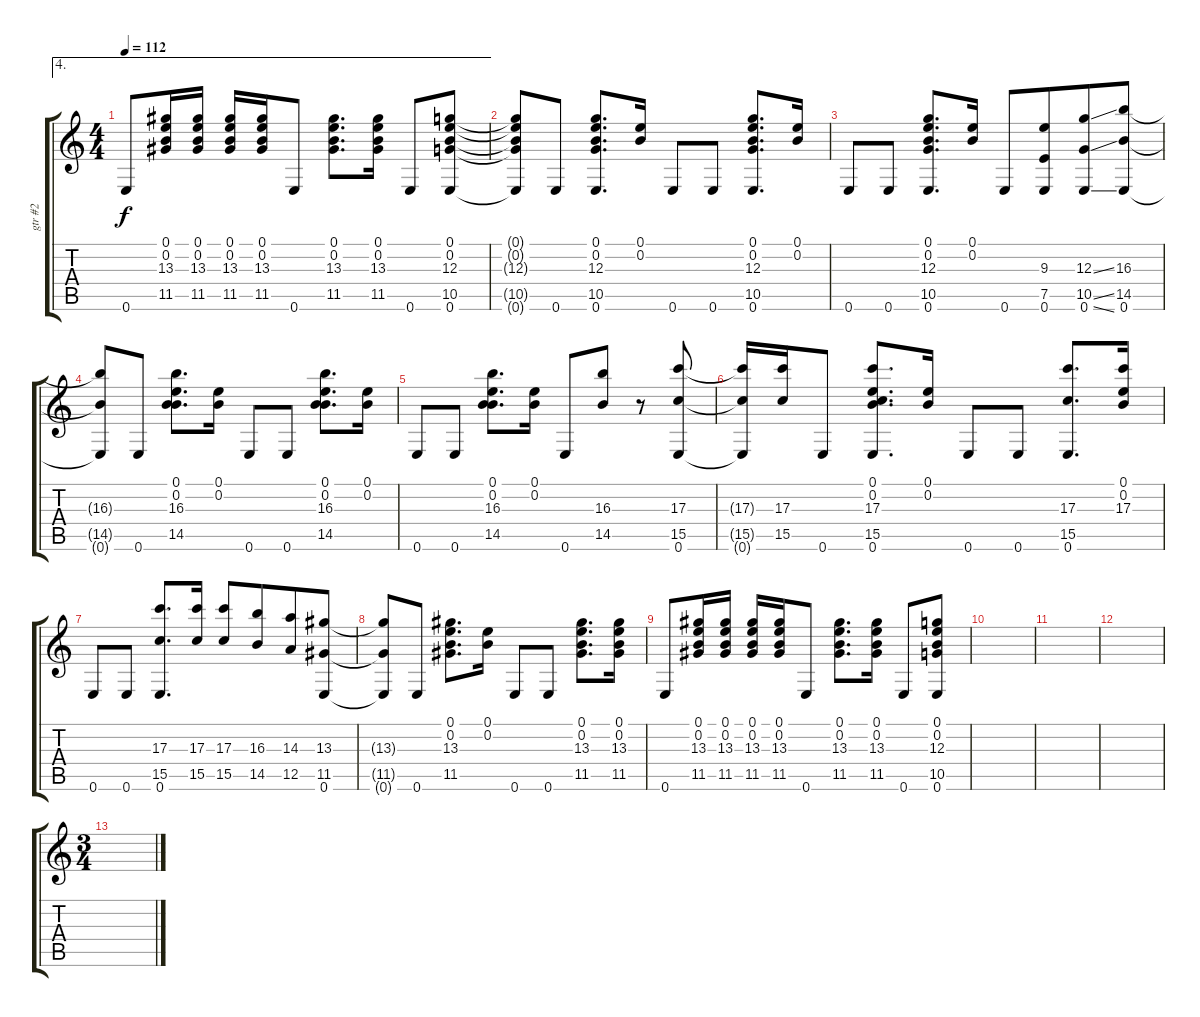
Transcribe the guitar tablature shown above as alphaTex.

\track ("gtr #2" "gtr #2") {instrument distortionguitar}
\staff {score tabs}
\tuning (E4 B3 G3 D3 A2 E2) {hide}
\ae 4
\ts (4 4)
\tempo 112
\clef g2
\ks c
0.6.8{dy f} (0.1 0.2 13.3 11.5).16 (0.1 0.2 13.3 11.5).16 (0.1 0.2 13.3 11.5).16 (0.1 0.2 13.3 11.5).16 0.6.8 (0.1 0.2 13.3 11.5).8{d} (0.1 0.2 13.3 11.5).16 0.6.8 (0.1 0.2 12.3 10.5 0.6).8 |
(0.1{t} 0.2{t} 12.3{t} 10.5{t} 0.6{t}).8 0.6.8 (0.1 0.2 12.3 10.5 0.6).8{d} (0.1 0.2).16 0.6.8 0.6.8 (0.1 0.2 12.3 10.5 0.6).8{d} (0.1 0.2).16 |
0.6.8 0.6.8 (0.1 0.2 12.3 10.5 0.6).8{d} (0.1 0.2).16 0.6.8 (9.3 7.5 0.6).8{beam merge} (12.3{ss} 10.5{ss} 0.6{ss}).8 (16.3 14.5 0.6).8 |
(16.3{t} 14.5{t} 0.6{t}).8 0.6.8 (0.1 0.2 16.3 14.5).8{d} (0.1 0.2).16 0.6.8 0.6.8 (0.1 0.2 16.3 14.5).8{d} (0.1 0.2).16 |
0.6.8 0.6.8 (0.1 0.2 16.3 14.5).8{d} (0.1 0.2).16 0.6.8 (16.3 14.5).8 r.8 (17.3 15.5 0.6).8 |
(17.3{t} 15.5{t} 0.6{t}).16 (17.3 15.5).16 0.6.8 (0.1 0.2 17.3 15.5 0.6).8{d} (0.1 0.2).16 0.6.8 0.6.8 (17.3 15.5 0.6).8{d} (0.1 0.2 17.3).16 |
0.6.8 0.6.8 (17.3 15.5 0.6).8{d} (17.3 15.5).16 (17.3 15.5).8 (16.3 14.5).8{beam merge} (14.3 12.5).8 (13.3 11.5 0.6).8 |
(13.3{t} 11.5{t} 0.6{t}).8 0.6.8 (0.1 0.2 13.3 11.5).8{d} (0.1 0.2).16 0.6.8 0.6.8 (0.1 0.2 13.3 11.5).8{d} (0.1 0.2 13.3 11.5).16 |
0.6.8 (0.1 0.2 13.3 11.5).16 (0.1 0.2 13.3 11.5).16 (0.1 0.2 13.3 11.5).16 (0.1 0.2 13.3 11.5).16 0.6.8 (0.1 0.2 13.3 11.5).8{d} (0.1 0.2 13.3 11.5).16 0.6.8 (0.1 0.2 12.3 10.5 0.6).8 |
|
|
|
\ts (3 4)
